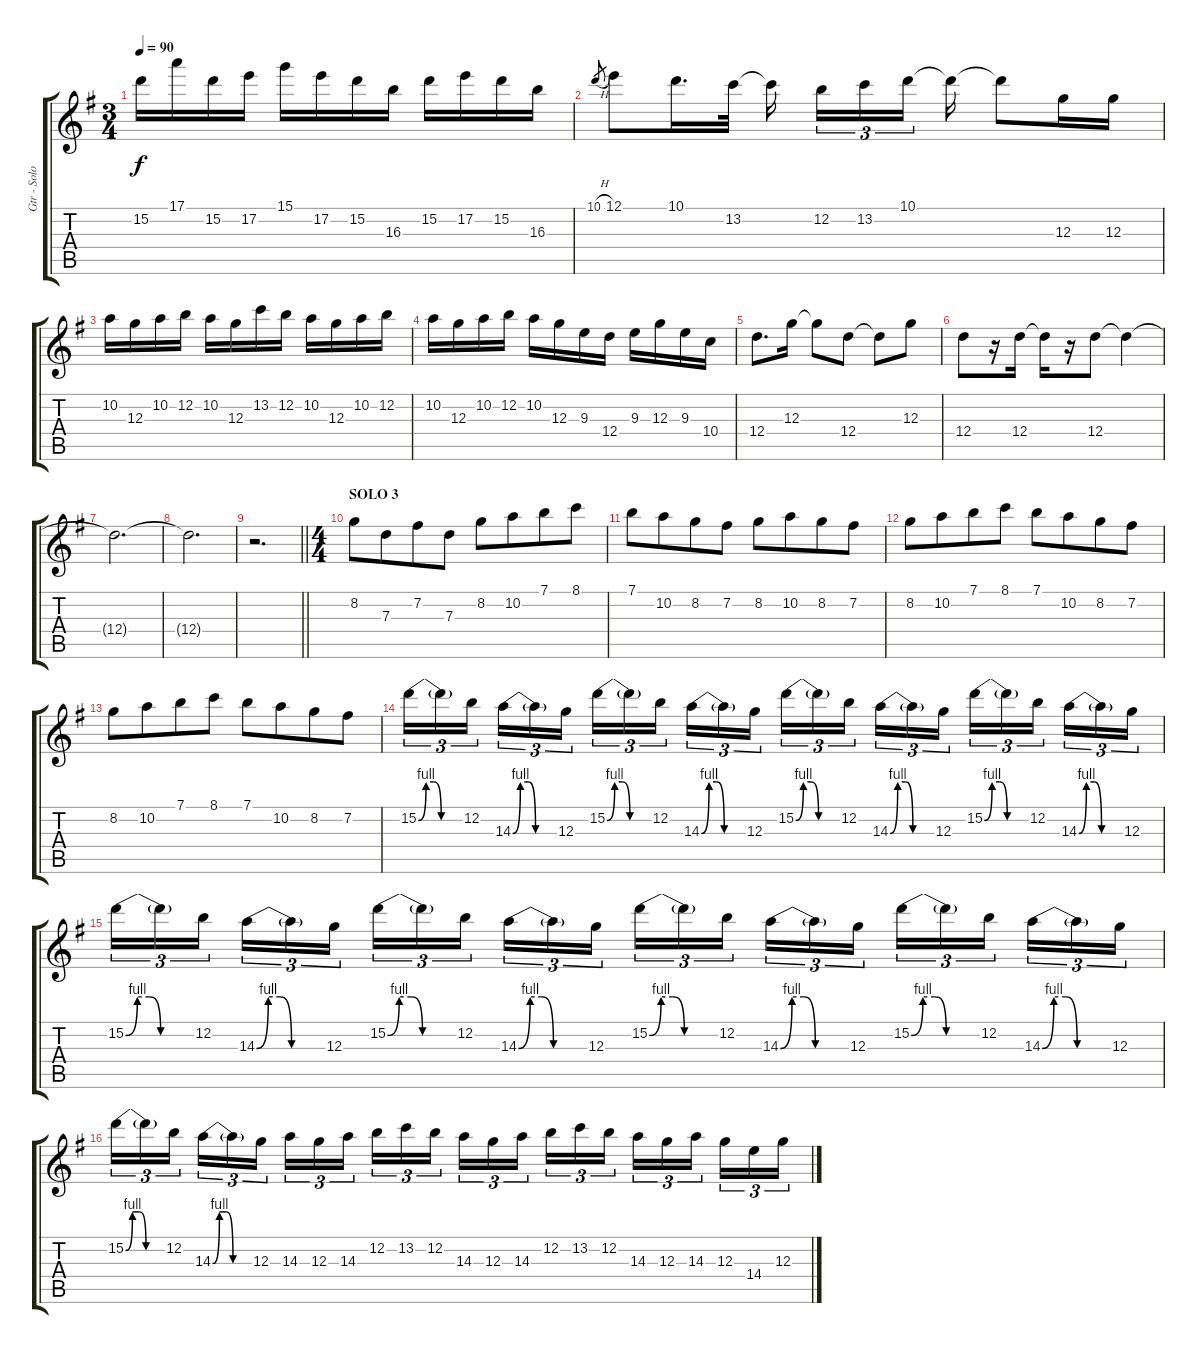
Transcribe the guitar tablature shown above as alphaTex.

\track ("Gtr - Solo" "Gtr - Solo") {instrument overdrivenguitar}
\staff {score tabs}
\tuning (E4 B3 G3 D3 A2 E2) {hide}
\ts (3 4)
\tempo 90
\clef g2
\ks g
15.2.16{dy f} 17.1.16 15.2.16 17.2.16 15.1.16 17.2.16 15.2.16 16.3.16 15.2.16 17.2.16 15.2.16 16.3.16 |
10.1{h}.8{gr} 12.1.8 10.1.16{d} 13.2.32 13.2{t}.16{beam splitsecondary} 12.2.16{tu (3 2)} 13.2.16{tu (3 2)} 10.1.16{tu (3 2) beam splitsecondary} 10.1{t}.16 10.1{t}.8 12.3.16 12.3.16 |
10.2.16 12.3.16 10.2.16 12.2.16 10.2.16 12.3.16 13.2.16 12.2.16 10.2.16 12.3.16 10.2.16 12.2.16 |
10.2.16 12.3.16 10.2.16 12.2.16 10.2.16 12.3.16 9.3.16 12.4.16 9.3.16 12.3.16 9.3.16 10.4.16 |
12.4.8{d} 12.3.16 12.3{t}.8 12.4.8 12.4{t}.8 12.3.8 |
12.4.8 r.16 12.4.16 12.4{t}.16 r.16 12.4.8 12.4{t}.4 |
12.4{t}.2{d} |
12.4{t}.2{d} |
\barLineRight lightlight
r.2{d} |
\ts (4 4)
\section ("" "SOLO 3")
8.2.8 7.3.8{beam merge} 7.2.8 7.3.8 8.2.8 10.2.8{beam merge} 7.1.8 8.1.8 |
7.1.8 10.2.8{beam merge} 8.2.8 7.2.8 8.2.8 10.2.8{beam merge} 8.2.8 7.2.8 |
8.2.8 10.2.8{beam merge} 7.1.8 8.1.8 7.1.8 10.2.8{beam merge} 8.2.8 7.2.8 |
8.2.8 10.2.8{beam merge} 7.1.8 8.1.8 7.1.8 10.2.8{beam merge} 8.2.8 7.2.8 |
15.2{be (custom 0 0 10 4 20 4 30 0 60 0)}.16{tu (3 2)} 15.2{t}.16{tu (3 2)} 12.2.16{tu (3 2) beam splitsecondary} 14.3{be (custom 0 0 10 4 20 4 30 0 60 0)}.16{tu (3 2)} 14.3{t}.16{tu (3 2)} 12.3.16{tu (3 2)} 15.2{be (custom 0 0 10 4 20 4 30 0 60 0)}.16{tu (3 2)} 15.2{t}.16{tu (3 2)} 12.2.16{tu (3 2) beam splitsecondary} 14.3{be (custom 0 0 10 4 20 4 30 0 60 0)}.16{tu (3 2)} 14.3{t}.16{tu (3 2)} 12.3.16{tu (3 2)} 15.2{be (custom 0 0 10 4 20 4 30 0 60 0)}.16{tu (3 2)} 15.2{t}.16{tu (3 2)} 12.2.16{tu (3 2) beam splitsecondary} 14.3{be (custom 0 0 10 4 20 4 30 0 60 0)}.16{tu (3 2)} 14.3{t}.16{tu (3 2)} 12.3.16{tu (3 2)} 15.2{be (custom 0 0 10 4 20 4 30 0 60 0)}.16{tu (3 2)} 15.2{t}.16{tu (3 2)} 12.2.16{tu (3 2) beam splitsecondary} 14.3{be (custom 0 0 10 4 20 4 30 0 60 0)}.16{tu (3 2)} 14.3{t}.16{tu (3 2)} 12.3.16{tu (3 2)} |
15.2{be (custom 0 0 10 4 20 4 30 0 60 0)}.16{tu (3 2)} 15.2{t}.16{tu (3 2)} 12.2.16{tu (3 2) beam splitsecondary} 14.3{be (custom 0 0 10 4 20 4 30 0 60 0)}.16{tu (3 2)} 14.3{t}.16{tu (3 2)} 12.3.16{tu (3 2)} 15.2{be (custom 0 0 10 4 20 4 30 0 60 0)}.16{tu (3 2)} 15.2{t}.16{tu (3 2)} 12.2.16{tu (3 2) beam splitsecondary} 14.3{be (custom 0 0 10 4 20 4 30 0 60 0)}.16{tu (3 2)} 14.3{t}.16{tu (3 2)} 12.3.16{tu (3 2)} 15.2{be (custom 0 0 10 4 20 4 30 0 60 0)}.16{tu (3 2)} 15.2{t}.16{tu (3 2)} 12.2.16{tu (3 2) beam splitsecondary} 14.3{be (custom 0 0 10 4 20 4 30 0 60 0)}.16{tu (3 2)} 14.3{t}.16{tu (3 2)} 12.3.16{tu (3 2)} 15.2{be (custom 0 0 10 4 20 4 30 0 60 0)}.16{tu (3 2)} 15.2{t}.16{tu (3 2)} 12.2.16{tu (3 2) beam splitsecondary} 14.3{be (custom 0 0 10 4 20 4 30 0 60 0)}.16{tu (3 2)} 14.3{t}.16{tu (3 2)} 12.3.16{tu (3 2)} |
15.2{be (custom 0 0 10 4 20 4 30 0 60 0)}.16{tu (3 2)} 15.2{t}.16{tu (3 2)} 12.2.16{tu (3 2) beam splitsecondary} 14.3{be (custom 0 0 10 4 20 4 30 0 60 0)}.16{tu (3 2)} 14.3{t}.16{tu (3 2)} 12.3.16{tu (3 2)} 14.3.16{tu (3 2)} 12.3.16{tu (3 2)} 14.3.16{tu (3 2) beam splitsecondary} 12.2.16{tu (3 2)} 13.2.16{tu (3 2)} 12.2.16{tu (3 2)} 14.3.16{tu (3 2)} 12.3.16{tu (3 2)} 14.3.16{tu (3 2) beam splitsecondary} 12.2.16{tu (3 2)} 13.2.16{tu (3 2)} 12.2.16{tu (3 2)} 14.3.16{tu (3 2)} 12.3.16{tu (3 2)} 14.3.16{tu (3 2) beam splitsecondary} 12.3.16{tu (3 2)} 14.4.16{tu (3 2)} 12.3.16{tu (3 2)}
